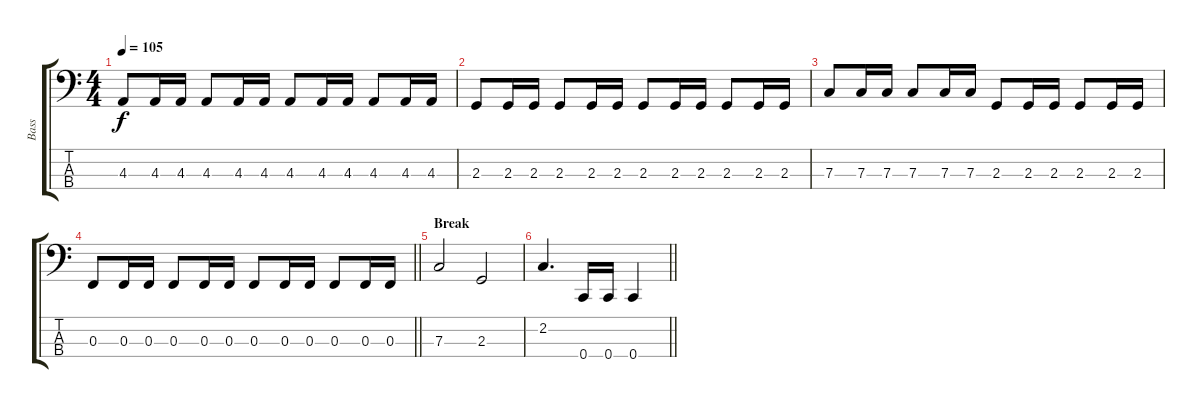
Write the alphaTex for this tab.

\track ("Bass" "Bass") {instrument electricbasspick}
\staff {score tabs}
\tuning (Eb2 Bb1 F1 C1) {hide}
\ts (4 4)
\tempo 105
\clef f4
\ks c
4.3.8{dy f} 4.3.16 4.3.16 4.3.8 4.3.16 4.3.16 4.3.8 4.3.16 4.3.16 4.3.8 4.3.16 4.3.16 |
2.3.8 2.3.16 2.3.16 2.3.8 2.3.16 2.3.16 2.3.8 2.3.16 2.3.16 2.3.8 2.3.16 2.3.16 |
7.3.8 7.3.16 7.3.16 7.3.8 7.3.16 7.3.16 2.3.8 2.3.16 2.3.16 2.3.8 2.3.16 2.3.16 |
\barLineRight lightlight
0.3.8 0.3.16 0.3.16 0.3.8 0.3.16 0.3.16 0.3.8 0.3.16 0.3.16 0.3.8 0.3.16 0.3.16 |
\section ("" "Break")
7.3.2 2.3.2 |
\barLineRight lightlight
2.2.4{d} 0.4.16 0.4.16 0.4.4
